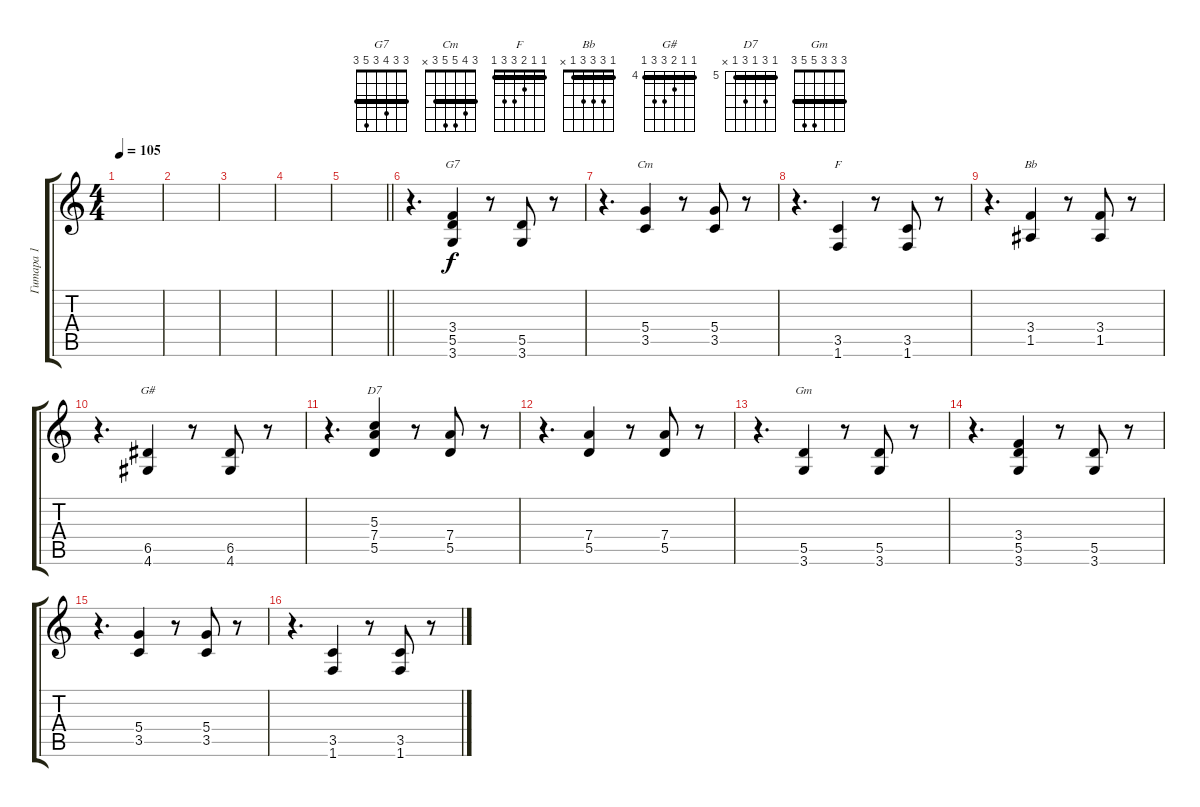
\track ("Гитара 1" "Гитара 1") {solo instrument electricguitarclean}
\staff {score tabs}
\tuning (E4 B3 G3 D3 A2 E2) {hide}
\chord ("G7" 3 3 4 3 5 3) {barre 3}
\chord ("Cm" 3 4 5 5 3 x) {barre 3}
\chord ("F" 1 1 2 3 3 1) {barre 1}
\chord ("Bb" 1 3 3 3 1 x) {barre 1}
\chord ("G#" 4 4 5 6 6 4) {firstfret 4 barre 4}
\chord ("D7" 5 7 5 7 5 x) {firstfret 5 barre 5}
\chord ("Gm" 3 3 3 5 5 3) {barre 3}
\ts (4 4)
\tempo 105
\clef g2
\ks c
|
|
|
|
\barLineRight lightlight
|
\section ("" "")
r.4{d volume 12 balance 6 instrument distortionguitar} (3.4 5.5 3.6).4{ch "G7" dy f} r.8 (5.5 3.6).8 r.8 |
r.4{d} (5.4 3.5).4{ch "Cm"} r.8 (5.4 3.5).8 r.8 |
r.4{d} (3.5 1.6).4{ch "F"} r.8 (3.5 1.6).8 r.8 |
r.4{d} (3.4 1.5).4{ch "Bb"} r.8 (3.4 1.5).8 r.8 |
r.4{d} (6.5 4.6).4{ch "G#"} r.8 (6.5 4.6).8 r.8 |
r.4{d} (5.3 7.4 5.5).4{ch "D7"} r.8 (7.4 5.5).8 r.8 |
r.4{d} (7.4 5.5).4 r.8 (7.4 5.5).8 r.8 |
r.4{d} (5.5 3.6).4{ch "Gm"} r.8 (5.5 3.6).8 r.8 |
r.4{d} (3.4 5.5 3.6).4 r.8 (5.5 3.6).8 r.8 |
r.4{d} (5.4 3.5).4 r.8 (5.4 3.5).8 r.8 |
r.4{d} (3.5 1.6).4 r.8 (3.5 1.6).8 r.8
